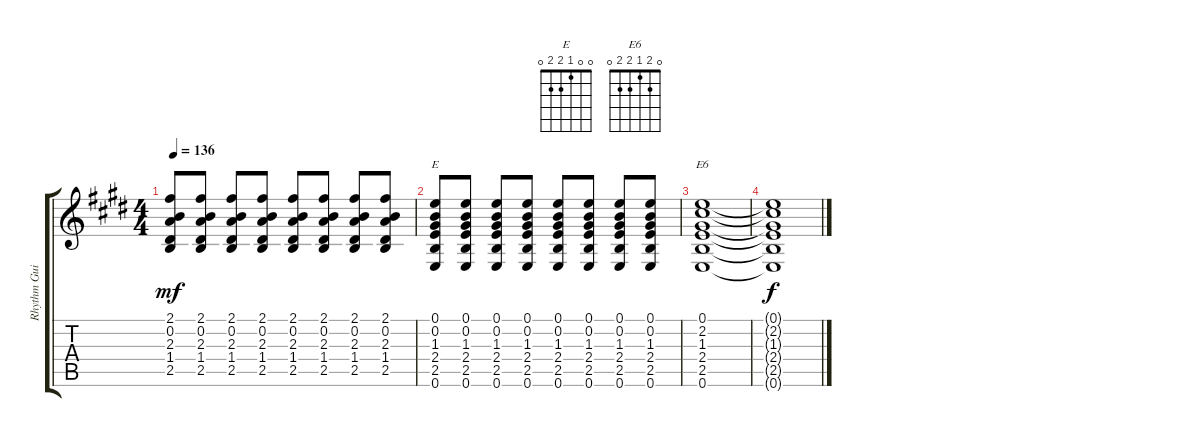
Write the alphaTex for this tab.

\track ("Rhythm Guitar" "Rhythm Gui") {instrument acousticguitarsteel}
\staff {score tabs}
\tuning (E4 B3 G3 D3 A2 E2) {hide}
\chord ("E" 0 0 1 2 2 0)
\chord ("E6" 0 2 1 2 2 0)
\ts (4 4)
\tempo 136
\clef g2
\ks e
(2.1 0.2 2.3 1.4 2.5).8{dy mf} (2.1 0.2 2.3 1.4 2.5).8 (2.1 0.2 2.3 1.4 2.5).8 (2.1 0.2 2.3 1.4 2.5).8 (2.1 0.2 2.3 1.4 2.5).8 (2.1 0.2 2.3 1.4 2.5).8 (2.1 0.2 2.3 1.4 2.5).8 (2.1 0.2 2.3 1.4 2.5).8 |
(0.1 0.2 1.3 2.4 2.5 0.6).8{ch "E"} (0.1 0.2 1.3 2.4 2.5 0.6).8 (0.1 0.2 1.3 2.4 2.5 0.6).8 (0.1 0.2 1.3 2.4 2.5 0.6).8 (0.1 0.2 1.3 2.4 2.5 0.6).8 (0.1 0.2 1.3 2.4 2.5 0.6).8 (0.1 0.2 1.3 2.4 2.5 0.6).8 (0.1 0.2 1.3 2.4 2.5 0.6).8 |
(0.1 2.2 1.3 2.4 2.5 0.6).1{ch "E6" volume 0} |
(0.1{t} 2.2{t} 1.3{t} 2.4{t} 2.5{t} 0.6{t}).1{dy f}
